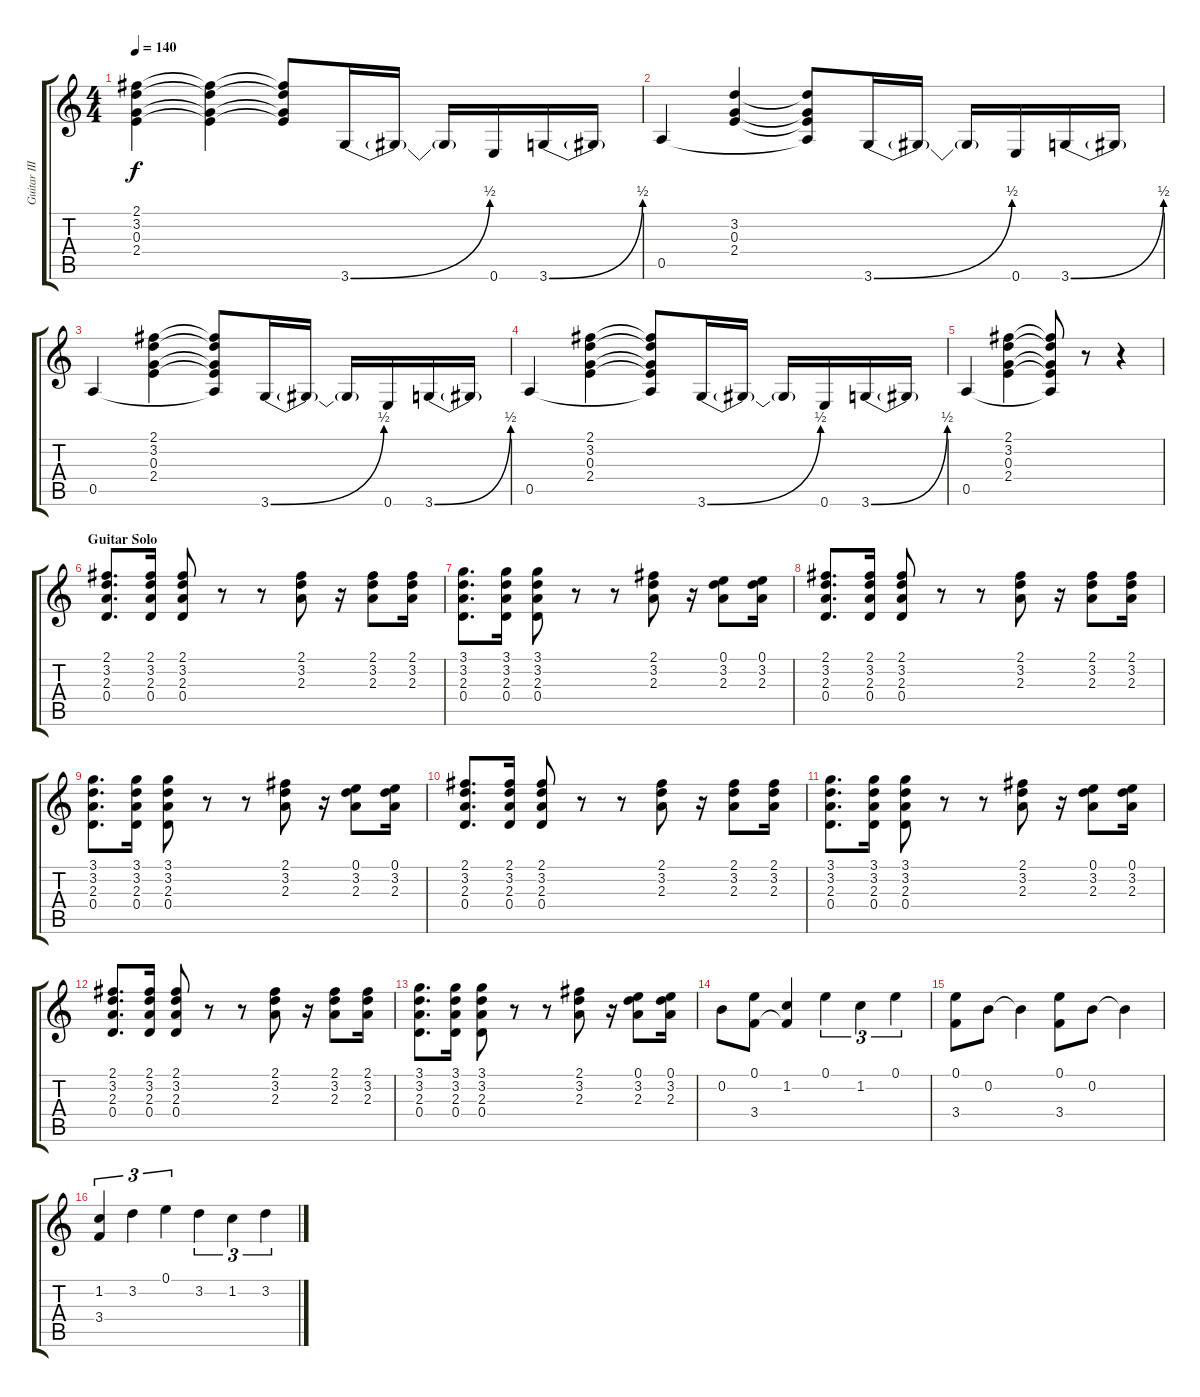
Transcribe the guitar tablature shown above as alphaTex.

\track ("Guitar III (12-string)" "Guitar III") {instrument distortionguitar}
\staff {score tabs}
\tuning (E4 B3 G3 D3 A2 E2) {hide}
\ts (4 4)
\tempo 140
\clef g2
\ks c
(2.1 3.2 0.3 2.4).4{dy f} (2.1{t} 3.2{t} 0.3{t} 2.4{t}).4 (2.1{t} 3.2{t} 0.3{t} 2.4{t}).8 3.6{be (bend 0 0 60 2)}.16 3.6{t}.16 3.6{t}.16 0.6.16 3.6{be (bend 0 0 60 2)}.16 3.6{t}.16 |
0.5.4 (3.2 0.3 2.4).4 (3.2{t} 0.3{t} 2.4{t} 0.5{t}).8 3.6{be (bend 0 0 60 2)}.16 3.6{t}.16 3.6{t}.16 0.6.16 3.6{be (bend 0 0 60 2)}.16 3.6{t}.16 |
0.5.4 (2.1 3.2 0.3 2.4).4 (2.1{t} 3.2{t} 0.3{t} 2.4{t} 0.5{t}).8 3.6{be (bend 0 0 60 2)}.16 3.6{t}.16 3.6{t}.16 0.6.16 3.6{be (bend 0 0 60 2)}.16 3.6{t}.16 |
0.5.4 (2.1 3.2 0.3 2.4).4 (2.1{t} 3.2{t} 0.3{t} 2.4{t} 0.5{t}).8 3.6{be (bend 0 0 60 2)}.16 3.6{t}.16 3.6{t}.16 0.6.16 3.6{be (bend 0 0 60 2)}.16 3.6{t}.16 |
0.5.4 (2.1 3.2 0.3 2.4).4 (2.1{t} 3.2{t} 0.3{t} 2.4{t} 0.5{t}).8 r.8 r.4 |
\section ("" "Guitar Solo")
(2.1 3.2 2.3 0.4).8{d} (2.1 3.2 2.3 0.4).16 (2.1 3.2 2.3 0.4).8 r.8 r.8 (2.1 3.2 2.3).8 r.16 (2.1 3.2 2.3).8 (2.1 3.2 2.3).16 |
(3.1 3.2 2.3 0.4).8{d} (3.1 3.2 2.3 0.4).16 (3.1 3.2 2.3 0.4).8 r.8 r.8 (2.1 3.2 2.3).8 r.16 (0.1 3.2 2.3).8 (0.1 3.2 2.3).16 |
(2.1 3.2 2.3 0.4).8{d} (2.1 3.2 2.3 0.4).16 (2.1 3.2 2.3 0.4).8 r.8 r.8 (2.1 3.2 2.3).8 r.16 (2.1 3.2 2.3).8 (2.1 3.2 2.3).16 |
(3.1 3.2 2.3 0.4).8{d} (3.1 3.2 2.3 0.4).16 (3.1 3.2 2.3 0.4).8 r.8 r.8 (2.1 3.2 2.3).8 r.16 (0.1 3.2 2.3).8 (0.1 3.2 2.3).16 |
(2.1 3.2 2.3 0.4).8{d} (2.1 3.2 2.3 0.4).16 (2.1 3.2 2.3 0.4).8 r.8 r.8 (2.1 3.2 2.3).8 r.16 (2.1 3.2 2.3).8 (2.1 3.2 2.3).16 |
(3.1 3.2 2.3 0.4).8{d} (3.1 3.2 2.3 0.4).16 (3.1 3.2 2.3 0.4).8 r.8 r.8 (2.1 3.2 2.3).8 r.16 (0.1 3.2 2.3).8 (0.1 3.2 2.3).16 |
(2.1 3.2 2.3 0.4).8{d} (2.1 3.2 2.3 0.4).16 (2.1 3.2 2.3 0.4).8 r.8 r.8 (2.1 3.2 2.3).8 r.16 (2.1 3.2 2.3).8 (2.1 3.2 2.3).16 |
(3.1 3.2 2.3 0.4).8{d} (3.1 3.2 2.3 0.4).16 (3.1 3.2 2.3 0.4).8 r.8 r.8 (2.1 3.2 2.3).8 r.16 (0.1 3.2 2.3).8 (0.1 3.2 2.3).16 |
0.2.8 (0.1 3.4).8 (1.2 3.4{t}).4 0.1.4{tu (3 2)} 1.2.4{tu (3 2)} 0.1.4{tu (3 2)} |
(0.1 3.4).8 0.2.8 0.2{t}.4 (0.1 3.4).8 0.2.8 0.2{t}.4 |
(1.2 3.4).4{tu (3 2)} 3.2.4{tu (3 2)} 0.1.4{tu (3 2)} 3.2.4{tu (3 2)} 1.2.4{tu (3 2)} 3.2.4{tu (3 2)}
